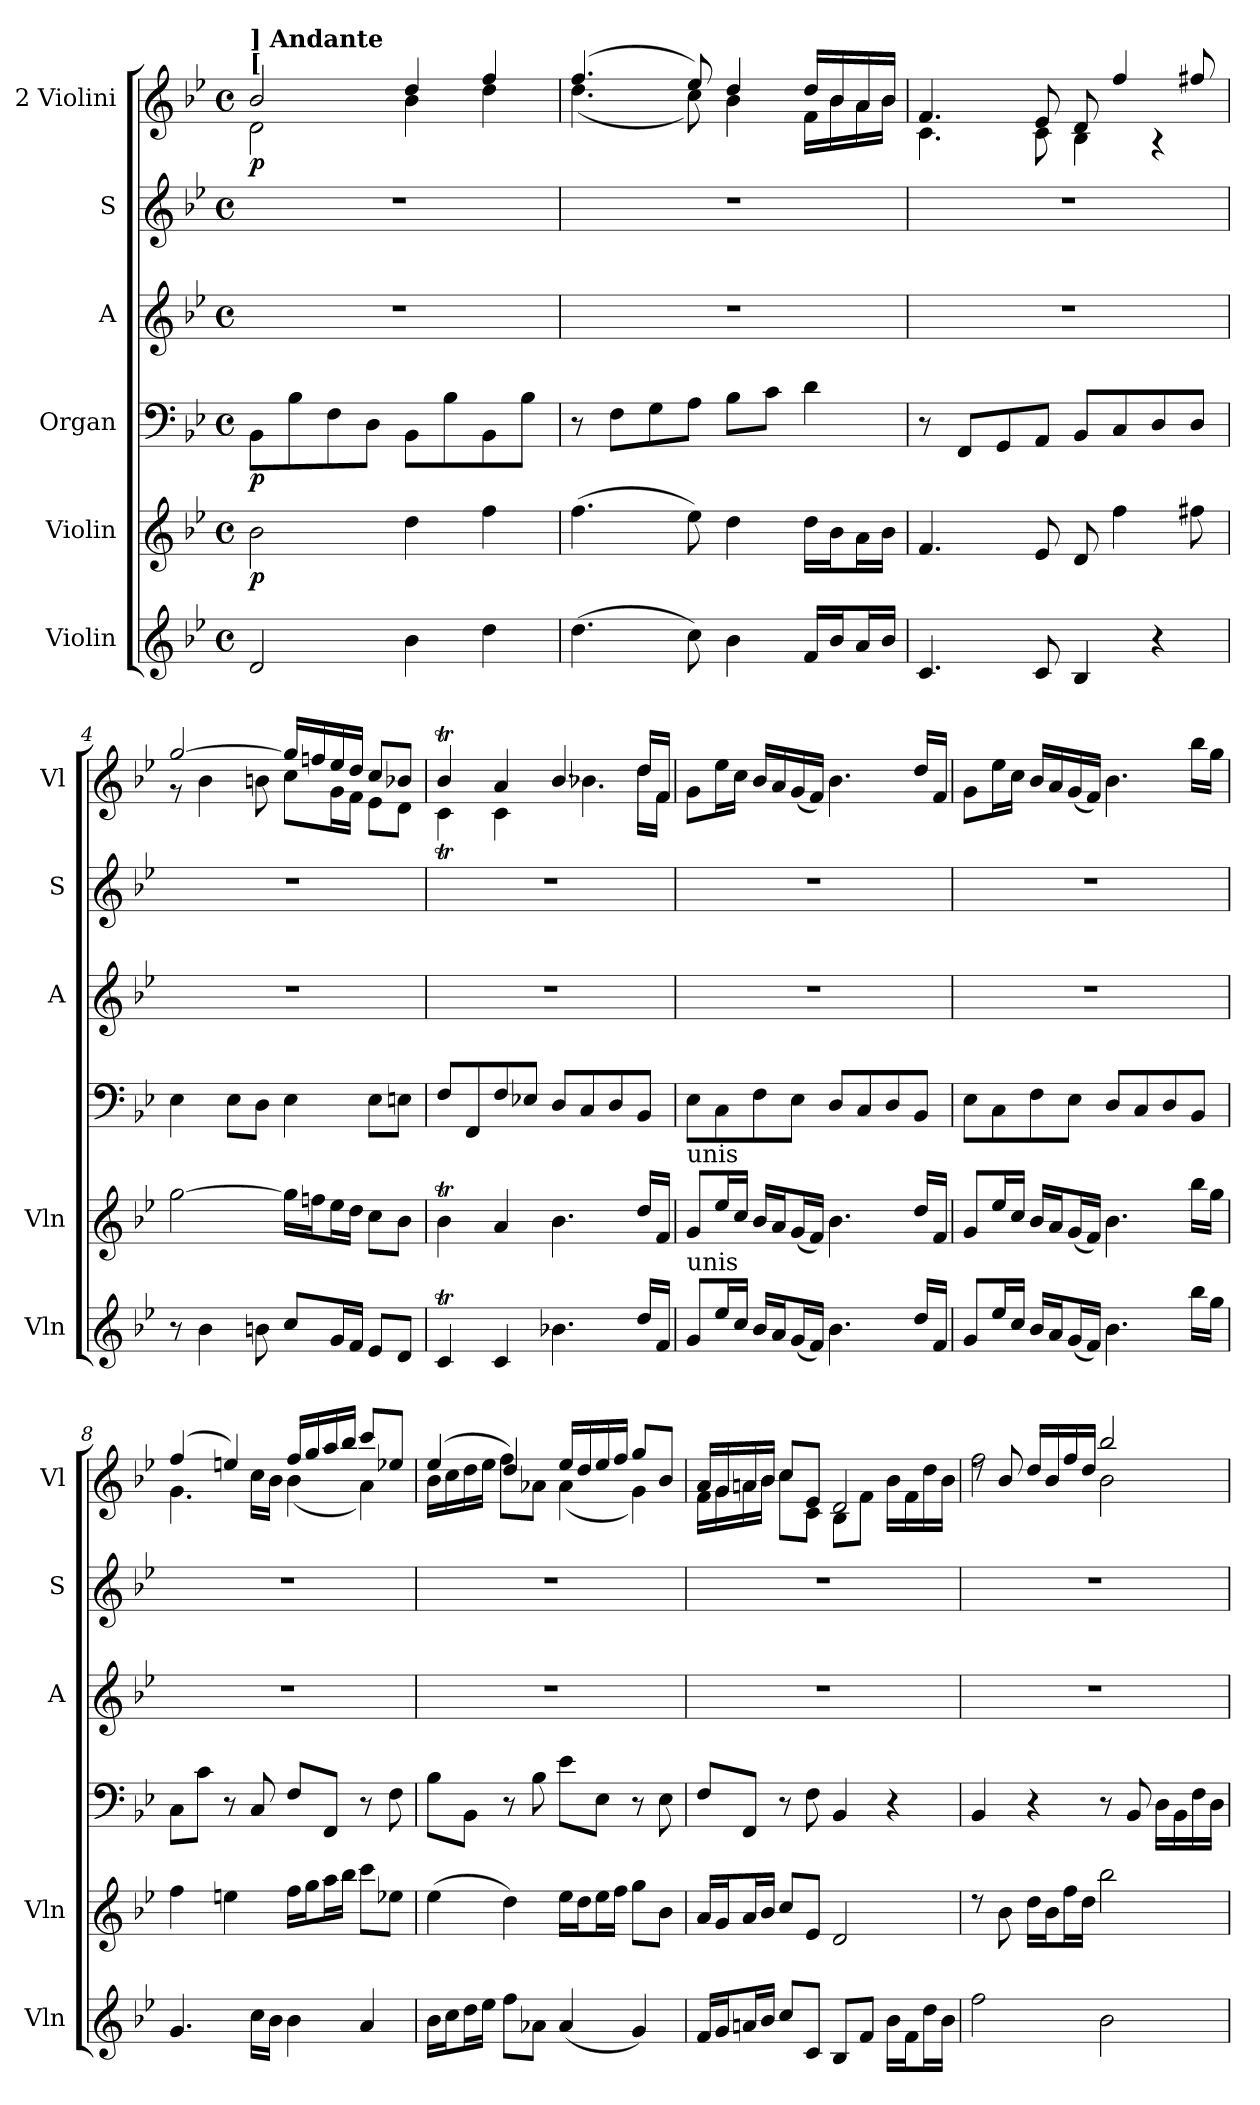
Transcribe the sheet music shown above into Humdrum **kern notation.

**kern	**kern	**dynam	**kern	**dynam	**kern	**kern	**kern	**dynam
*part6	*part5	*part5	*part4	*part4	*part3	*part2	*part1	*part1
*staff6	*staff5	*staff5	*staff4	*staff4	*staff3	*staff2	*staff1	*staff1
*I"Violin	*I"Violin	*	*I"Organ	*	*I"A	*I"S	*I"2 Violini	*
*I'Vln	*I'Vln	*	*	*	*I'A	*I'S	*I'Vl	*
*clefG2	*clefG2	*	*clefF4	*	*clefG2	*clefG2	*clefG2	*
*k[b-e-]	*k[b-e-]	*	*k[b-e-]	*	*k[b-e-]	*k[b-e-]	*k[b-e-]	*
*M4/4	*M4/4	*	*M4/4	*	*M4/4	*M4/4	*M4/4	*
*met(c)	*met(c)	*	*met(c)	*	*met(c)	*met(c)	*met(c)	*
*MM72	*MM72	*	*MM72	*	*MM72	*MM72	*MM72	*
=1	=1	=1	=1	=1	=1	=1	=1	=1
*	*	*	*	*	*	*	*^	*
!	!	!	!	!	!	!	!LO:TX:a:B:t=[	!	!
!	!	!	!	!	!	!	!LO:TX:a:B:t=] Andante	!	!
!	!	!LO:DY:b	!	!LO:DY:b	!	!	!	!	!LO:DY:b
2d/	2b-\	p	8BB-\L	p	1r	1r	2b-/	2d\	p
.	.	.	8B-\	.	.	.	.	.	.
.	.	.	8F\	.	.	.	.	.	.
.	.	.	8D\J	.	.	.	.	.	.
4b-\	4dd\	.	8BB-\L	.	.	.	4dd/	4b-\	.
.	.	.	8B-\	.	.	.	.	.	.
4dd\	4ff\	.	8BB-\	.	.	.	4ff/	4dd\	.
.	.	.	8B-\J	.	.	.	.	.	.
=2	=2	=2	=2	=2	=2	=2	=2	=2	=2
(>4.dd\	(>4.ff\	.	8r	.	1r	1r	(>4.ff/	(<4.dd\	.
.	.	.	8F\L	.	.	.	.	.	.
.	.	.	8G\	.	.	.	.	.	.
8cc\)	8ee-\)	.	8A\J	.	.	.	8ee-/)	8cc\)	.
4b-\	4dd\	.	8B-\L	.	.	.	4dd/	4b-\	.
.	.	.	8c\J	.	.	.	.	.	.
16f/LL	16dd\LL	.	4d\	.	.	.	16dd/LL	16f\LL	.
16b-/J	16b-\J	.	.	.	.	.	16b-/	16b-\	.
16a/L	16a\L	.	.	.	.	.	16a/	16a\	.
16b-/JJ	16b-\JJ	.	.	.	.	.	16b-/JJ	16b-\JJ	.
=3	=3	=3	=3	=3	=3	=3	=3	=3	=3
4.c/	4.f/	.	8r	.	1r	1r	4.f/	4.c\	.
.	.	.	8FF/L	.	.	.	.	.	.
.	.	.	8GG/	.	.	.	.	.	.
8c/	8e-/	.	8AA/J	.	.	.	8e-/	8c\	.
4B-/	8d/	.	8BB-/L	.	.	.	8d/	4B-\	.
.	4ff\	.	8C/	.	.	.	4ff/	.	.
4r	.	.	8D/	.	.	.	.	4r	.
.	8ff#X\	.	8D/J	.	.	.	8ff#X/	.	.
=4	=4	=4	=4	=4	=4	=4	=4	=4	=4
8r	[2gg\	.	4E-\	.	1r	1r	[2gg/	8r	.
4b-\	.	.	.	.	.	.	.	4b-\	.
.	.	.	8E-\L	.	.	.	.	.	.
8bn\	.	.	8D\J	.	.	.	.	8bn\	.
8cc/L	16gg\LL]	.	4E-\	.	.	.	16gg/LL]	8cc\L	.
.	16ffn\J	.	.	.	.	.	16ffn/	.	.
16g/L	16ee-\L	.	.	.	.	.	16ee-/	16g\L	.
16f/JJ	16dd\JJ	.	.	.	.	.	16dd/JJ	16f\JJ	.
8e-/L	8cc\L	.	8E-\L	.	.	.	8cc/L	8e-\L	.
8d/J	8b-\J	.	8En\J	.	.	.	8b-X/J	8d\J	.
!!LO:LB:g=z	!!
=5	=5	=5	=5	=5	=5	=5	=5	=5	=5
4cT/	4b-T\	.	8F/L	.	1r	1r	4b-T/	4cT\	.
.	.	.	8FF/	.	.	.	.	.	.
4c/	4a/	.	8F/	.	.	.	4a/	4c\	.
.	.	.	8E-X/J	.	.	.	.	.	.
4.b-X\	4.b-\	.	8D/L	.	.	.	4.b-/	4.b-X\	.
.	.	.	8C/	.	.	.	.	.	.
.	.	.	8D/	.	.	.	.	.	.
16dd/LL	16dd/LL	.	8BB-/J	.	.	.	16dd/LL	16dd\LL	.
16f/JJ	16f/JJ	.	.	.	.	.	16f/JJ	16f\JJ	.
=6	=6	=6	=6	=6	=6	=6	=6	=6	=6
!	!	!	!	!	!	!	!LO:TX:a:t=unis	!	!
!	!LO:TX:a:t=unis	!	!	!	!	!	!	!	!
!LO:TX:a:t=unis	!	!	!	!	!	!	!	!	!
*	*	*	*	*	*	*	*v	*v	*
8g/L	8g/L	.	8E-\L	.	1r	1r	8g\L	.
16ee-/L	16ee-/L	.	8C\	.	.	.	16ee-\L	.
16cc/JJ	16cc/JJ	.	.	.	.	.	16cc\JJ	.
16b-/LL	16b-/LL	.	8F\	.	.	.	16b-/LL	.
16a/J	16a/J	.	.	.	.	.	16a/	.
(<16g/L	(<16g/L	.	8E-\J	.	.	.	(<16g/	.
16f/JJ)	16f/JJ)	.	.	.	.	.	16f/JJ)	.
4.b-\	4.b-\	.	8D/L	.	.	.	4.b-\	.
.	.	.	8C/	.	.	.	.	.
.	.	.	8D/	.	.	.	.	.
16dd/LL	16dd/LL	.	8BB-/J	.	.	.	16dd/LL	.
16f/JJ	16f/JJ	.	.	.	.	.	16f/JJ	.
=7	=7	=7	=7	=7	=7	=7	=7	=7
8g/L	8g/L	.	8E-\L	.	1r	1r	8g\L	.
16ee-/L	16ee-/L	.	8C\	.	.	.	16ee-\L	.
16cc/JJ	16cc/JJ	.	.	.	.	.	16cc\JJ	.
16b-/LL	16b-/LL	.	8F\	.	.	.	16b-/LL	.
16a/J	16a/J	.	.	.	.	.	16a/	.
(<16g/L	(<16g/L	.	8E-\J	.	.	.	(<16g/	.
16f/JJ)	16f/JJ)	.	.	.	.	.	16f/JJ)	.
4.b-\	4.b-\	.	8D/L	.	.	.	4.b-\	.
.	.	.	8C/	.	.	.	.	.
.	.	.	8D/	.	.	.	.	.
16bb-\LL	16bb-\LL	.	8BB-/J	.	.	.	16bb-\LL	.
16gg\JJ	16gg\JJ	.	.	.	.	.	16gg\JJ	.
=8	=8	=8	=8	=8	=8	=8	=8	=8
*	*	*	*	*	*	*	*^	*
4.g/	4ff\	.	8C\L	.	1r	1r	(>4ff/	4.g\	.
.	.	.	8c\J	.	.	.	.	.	.
.	4een\	.	8r	.	.	.	4een/)	.	.
16cc\LL	.	.	8C/	.	.	.	.	16cc\LL	.
16b-\JJ	.	.	.	.	.	.	.	16b-\JJ	.
4b-\	16ff\LL	.	8F/L	.	.	.	16ff/LL	(<4b-\	.
.	16gg\J	.	.	.	.	.	16gg/	.	.
.	16aa\L	.	8FF/J	.	.	.	16aa/	.	.
.	16bb-\JJ	.	.	.	.	.	16bb-/JJ	.	.
4a/	8ccc\L	.	8r	.	.	.	8ccc/L	4a\)	.
.	8ee-X\J	.	8F\	.	.	.	8ee-X/J	.	.
!!LO:LB:g=z	!!
=9	=9	=9	=9	=9	=9	=9	=9	=9	=9
16b-\LL	(>4ee-\	.	8B-\L	.	1r	1r	(>4ee-/	16b-\LL	.
16cc\J	.	.	.	.	.	.	.	16cc\	.
16dd\L	.	.	8BB-\J	.	.	.	.	16dd\	.
16ee-\JJ	.	.	.	.	.	.	.	16ee-\JJ	.
8ff\L	4dd\)	.	8r	.	.	.	4dd/)	8ff\L	.
8a-X\J	.	.	8B-\	.	.	.	.	8a-X\J	.
(<4a-/	16ee-\LL	.	8e-\L	.	.	.	16ee-/LL	(<4a-\	.
.	16dd\J	.	.	.	.	.	16dd/	.	.
.	16ee-\L	.	8E-\J	.	.	.	16ee-/	.	.
.	16ff\JJ	.	.	.	.	.	16ff/JJ	.	.
4g/)	8gg\L	.	8r	.	.	.	8gg/L	4g\)	.
.	8b-\J	.	8E-\	.	.	.	8b-/J	.	.
=10	=10	=10	=10	=10	=10	=10	=10	=10	=10
16f/LL	16a/LL	.	8F/L	.	1r	1r	16a/LL	16f\LL	.
16g/J	16g/J	.	.	.	.	.	16g/	16g\	.
16an/L	16a/L	.	8FF/J	.	.	.	16a/	16an\	.
16b-/JJ	16b-/JJ	.	.	.	.	.	16b-/JJ	16b-\JJ	.
8cc/L	8cc/L	.	8r	.	.	.	8cc/L	8cc\L	.
8c/J	8e-/J	.	8F\	.	.	.	8e-/J	8c\J	.
8B-/L	2d/	.	4BB-/	.	.	.	2d/	8B-\L	.
8f/J	.	.	.	.	.	.	.	8f\J	.
16b-\LL	.	.	4r	.	.	.	.	16b-\LL	.
16f\J	.	.	.	.	.	.	.	16f\	.
16dd\L	.	.	.	.	.	.	.	16dd\	.
16b-\JJ	.	.	.	.	.	.	.	16b-\JJ	.
=11	=11	=11	=11	=11	=11	=11	=11	=11	=11
2ff\	8rdd	.	4BB-/	.	1r	1r	8rdd	2ff\	.
.	8b-\	.	.	.	.	.	8b-/	.	.
.	16dd\LL	.	4r	.	.	.	16dd/LL	.	.
.	16b-\J	.	.	.	.	.	16b-/	.	.
.	16ff\L	.	.	.	.	.	16ff/	.	.
.	16dd\JJ	.	.	.	.	.	16dd/JJ	.	.
2b-\	2bb-\	.	8r	.	.	.	2bb-/	2b-\	.
.	.	.	8BB-/	.	.	.	.	.	.
.	.	.	16D\LL	.	.	.	.	.	.
.	.	.	16BB-\	.	.	.	.	.	.
.	.	.	16F\	.	.	.	.	.	.
.	.	.	16D\JJ	.	.	.	.	.	.
*	*	*	*	*	*	*	*v	*v	*
=	=	=	=	=	=	=	=	=
*-	*-	*-	*-	*-	*-	*-	*-	*-
